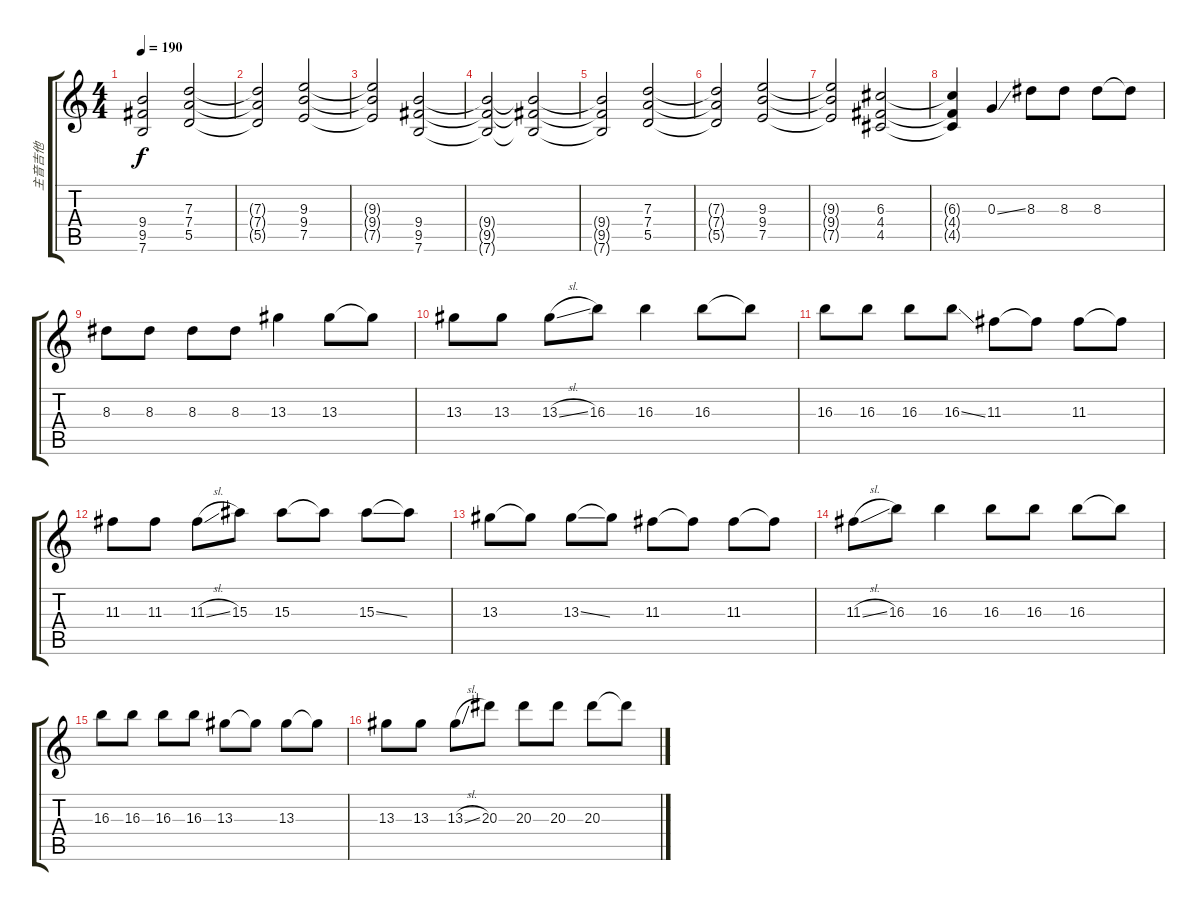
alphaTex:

\track ("主音吉他" "主音吉他") {instrument overdrivenguitar}
\staff {score tabs}
\tuning (E4 B3 G3 D3 A2 E2) {hide}
\ts (4 4)
\tempo 190
\clef g2
\ks c
(9.4{t} 9.5{t} 7.6{t}).2{dy f} (7.3 7.4 5.5).2 |
(7.3{t} 7.4{t} 5.5{t}).2 (9.3 9.4 7.5).2 |
(9.3{t} 9.4{t} 7.5{t}).2 (9.4 9.5 7.6).2 |
(9.4{t} 9.5{t} 7.6{t}).2 (9.4{t} 9.5{t} 7.6{t}).2 |
(9.4{t} 9.5{t} 7.6{t}).2 (7.3 7.4 5.5).2 |
(7.3{t} 7.4{t} 5.5{t}).2 (9.3 9.4 7.5).2 |
(9.3{t} 9.4{t} 7.5{t}).2 (6.3 4.4 4.5).2 |
(6.3{t} 4.4{t} 4.5{t}).4 0.3{ss}.4 8.3.8 8.3.8 8.3.8 8.3{t}.8 |
8.3.8 8.3.8 8.3.8 8.3.8 13.3.4 13.3.8 13.3{t}.8 |
13.3.8 13.3.8 13.3{sl}.8 16.3.8 16.3.4 16.3.8 16.3{t}.8 |
16.3.8 16.3.8 16.3.8 16.3{ss}.8 11.3.8 11.3{t}.8 11.3.8 11.3{t}.8 |
11.3.8 11.3.8 11.3{sl}.8 15.3.8 15.3.8 15.3{t}.8 15.3{ss}.8 15.3{t}.8 |
13.3.8 13.3{t}.8 13.3{ss}.8 13.3{t}.8 11.3.8 11.3{t}.8 11.3.8 11.3{t}.8 |
11.3{sl}.8 16.3.8 16.3.4 16.3.8 16.3.8 16.3.8 16.3{t}.8 |
16.3.8 16.3.8 16.3.8 16.3.8 13.3.8 13.3{t}.8 13.3.8 13.3{t}.8 |
13.3.8 13.3.8 13.3{sl}.8 20.3.8 20.3.8 20.3.8 20.3.8 20.3{t}.8
